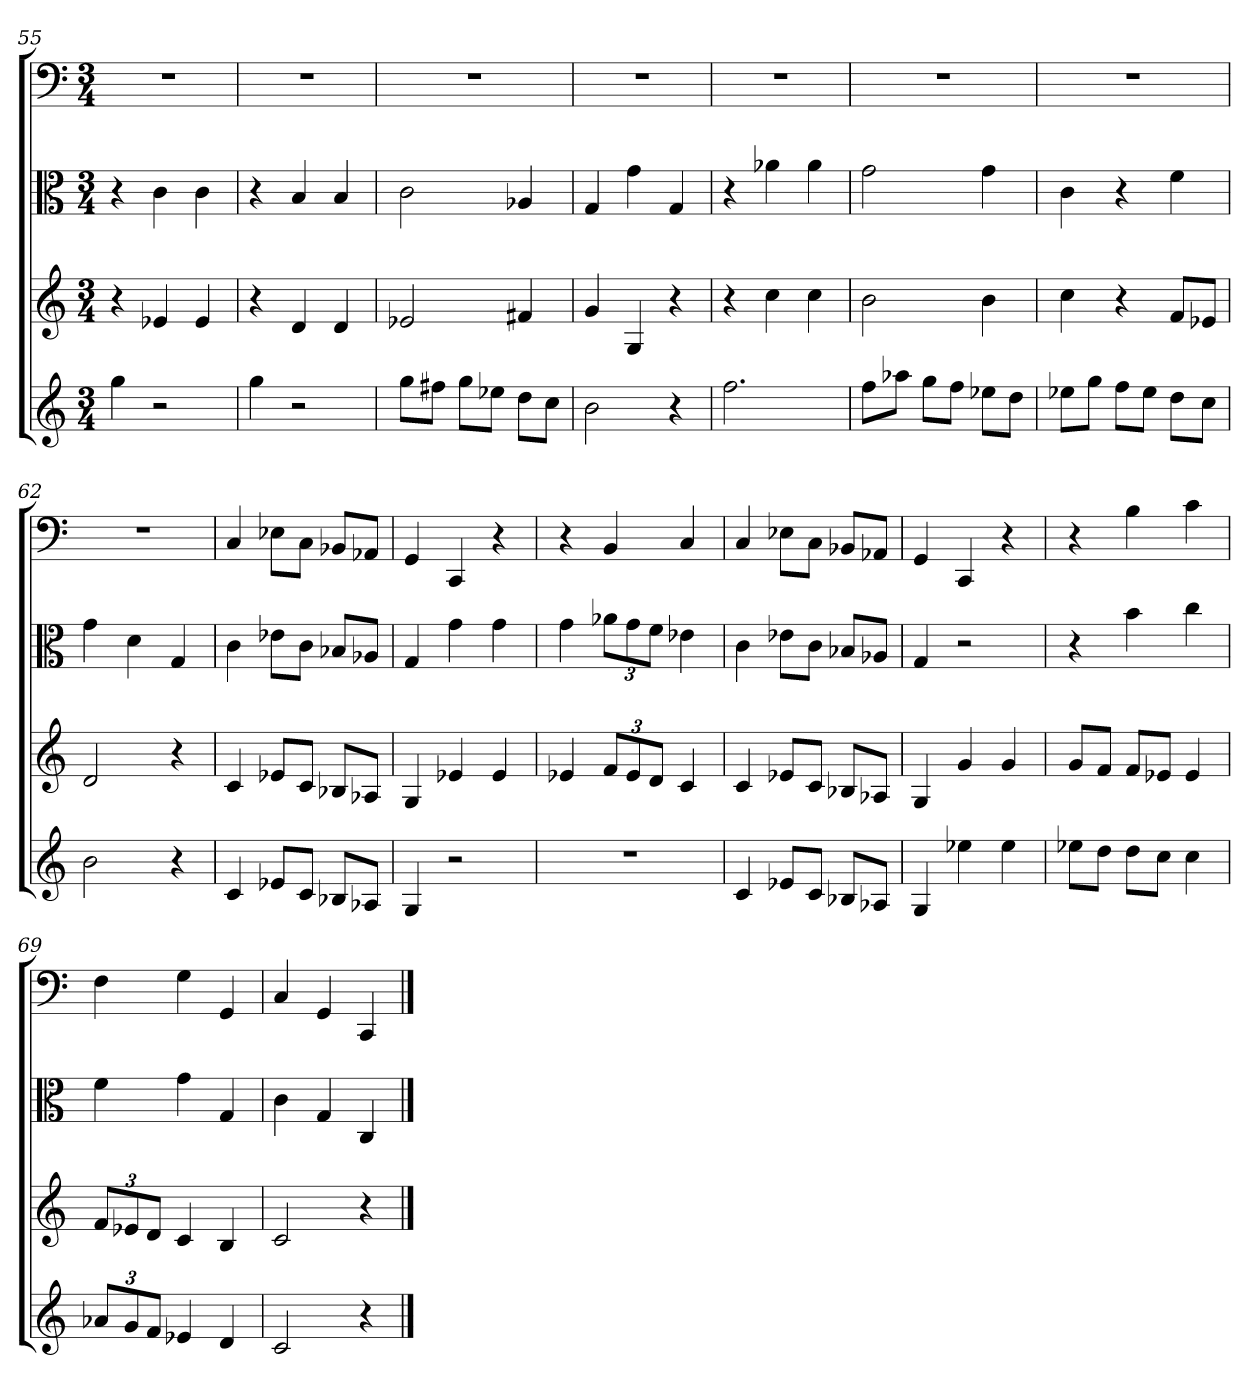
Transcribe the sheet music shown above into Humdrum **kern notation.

**kern	**kern	**kern	**kern
*part4	*part3	*part2	*part1
*staff4	*staff3	*staff2	*staff1
*	*	*clefC3	*clefF4
*k[]	*k[]	*k[]	*k[]
*C:	*C:	*C:	*C:
*M3/4	*M3/4	*M3/4	*M3/4
=55	=55	=55	=55
4gg	4r	4r	2.r
2r	4e-X	4c	.
.	4e-	4c	.
=56	=56	=56	=56
4gg	4r	4r	2.r
2r	4d	4B	.
.	4d	4B	.
=57	=57	=57	=57
8ggL	2e-X	2c	2.r
8ff#XJ	.	.	.
8ggL	.	.	.
8ee-XJ	.	.	.
8ddL	4f#X	4A-X	.
8ccJ	.	.	.
=58	=58	=58	=58
2b	4g	4G	2.r
.	4G	4g	.
4r	4r	4G	.
=59	=59	=59	=59
2.ff	4r	4r	2.r
.	4cc	4a-X	.
.	4cc	4a-	.
=60	=60	=60	=60
8ffL	2b	2g	2.r
8aa-XJ	.	.	.
8ggL	.	.	.
8ffJ	.	.	.
8ee-XL	4b	4g	.
8ddJ	.	.	.
=61	=61	=61	=61
8ee-XL	4cc	4c	2.r
8ggJ	.	.	.
8ffL	4r	4r	.
8ee-J	.	.	.
8ddL	8fL	4f	.
8ccJ	8e-XJ	.	.
=62	=62	=62	=62
2b	2d	4g	2.r
.	.	4d	.
4r	4r	4G	.
=63	=63	=63	=63
4c	4c	4c	4C
8e-XL	8e-XL	8e-X\L	8E-X\L
8cJ	8cJ	8c\J	8C\J
8B-XL	8B-XL	8B-X/L	8BB-X/L
8A-XJ	8A-XJ	8A-X/J	8AA-X/J
=64	=64	=64	=64
4G	4G	4G	4GG
2r	4e-X	4g	4CC
.	4e-	4g	4r
=65	=65	=65	=65
2.r	4e-X	4g	4r
.	12fL	12a-X\L	4BB
.	12e-	12g\	.
.	12dJ	12f\J	.
.	4c	4e-X	4C
=66	=66	=66	=66
4c	4c	4c	4C
8e-XL	8e-XL	8e-X\L	8E-X\L
8cJ	8cJ	8c\J	8C\J
8B-XL	8B-XL	8B-X/L	8BB-X/L
8A-XJ	8A-XJ	8A-X/J	8AA-X/J
=67	=67	=67	=67
4G	4G	4G	4GG
4ee-X	4g	2r	4CC
4ee-	4g	.	4r
=68	=68	=68	=68
8ee-XL	8gL	4r	4r
8ddJ	8fJ	.	.
8ddL	8fL	4b	4B
8ccJ	8e-XJ	.	.
4cc	4e-	4cc	4c
=69	=69	=69	=69
12a-XL	12fL	4f	4F
12g	12e-X	.	.
12fJ	12dJ	.	.
4e-X	4c	4g	4G
4d	4B	4G	4GG
=70	=70	=70	=70
2c	2c	4c	4C
.	.	4G	4GG
4r	4r	4C	4CC
==	==	==	==
*-	*-	*-	*-
